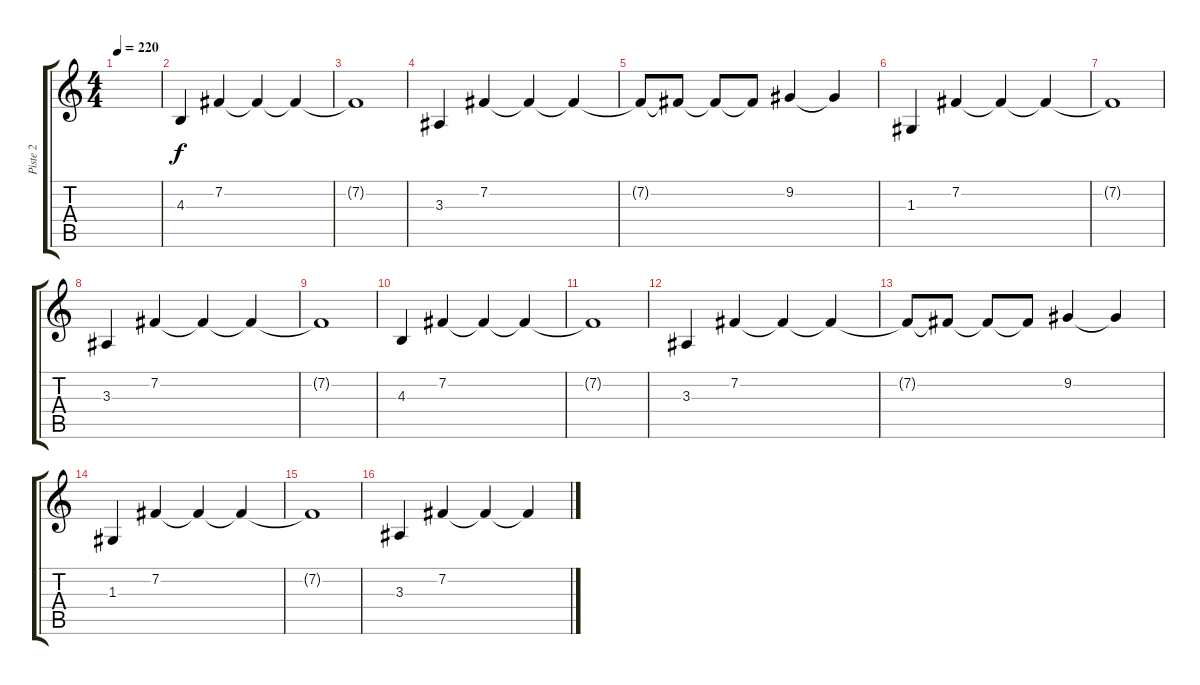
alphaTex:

\track ("Piste 2" "Piste 2") {instrument electricgrandpiano}
\staff {score tabs}
\tuning (E4 B3 G3 D3 A2 E2) {hide}
\ts (4 4)
\tempo 220
\clef g2
\ks c
|
4.3.4 7.2.4 7.2{t}.4 7.2{t}.4 |
7.2{t}.1 |
3.3.4 7.2.4 7.2{t}.4 7.2{t}.4 |
7.2{t}.8 7.2{t}.8 7.2{t}.8 7.2{t}.8 9.2.4 9.2{t}.4 |
1.3.4 7.2.4 7.2{t}.4 7.2{t}.4 |
7.2{t}.1 |
3.3.4 7.2.4 7.2{t}.4 7.2{t}.4 |
7.2{t}.1 |
4.3.4 7.2.4 7.2{t}.4 7.2{t}.4 |
7.2{t}.1 |
3.3.4 7.2.4 7.2{t}.4 7.2{t}.4 |
7.2{t}.8 7.2{t}.8 7.2{t}.8 7.2{t}.8 9.2.4 9.2{t}.4 |
1.3.4 7.2.4 7.2{t}.4 7.2{t}.4 |
7.2{t}.1 |
3.3.4 7.2.4 7.2{t}.4 7.2{t}.4
